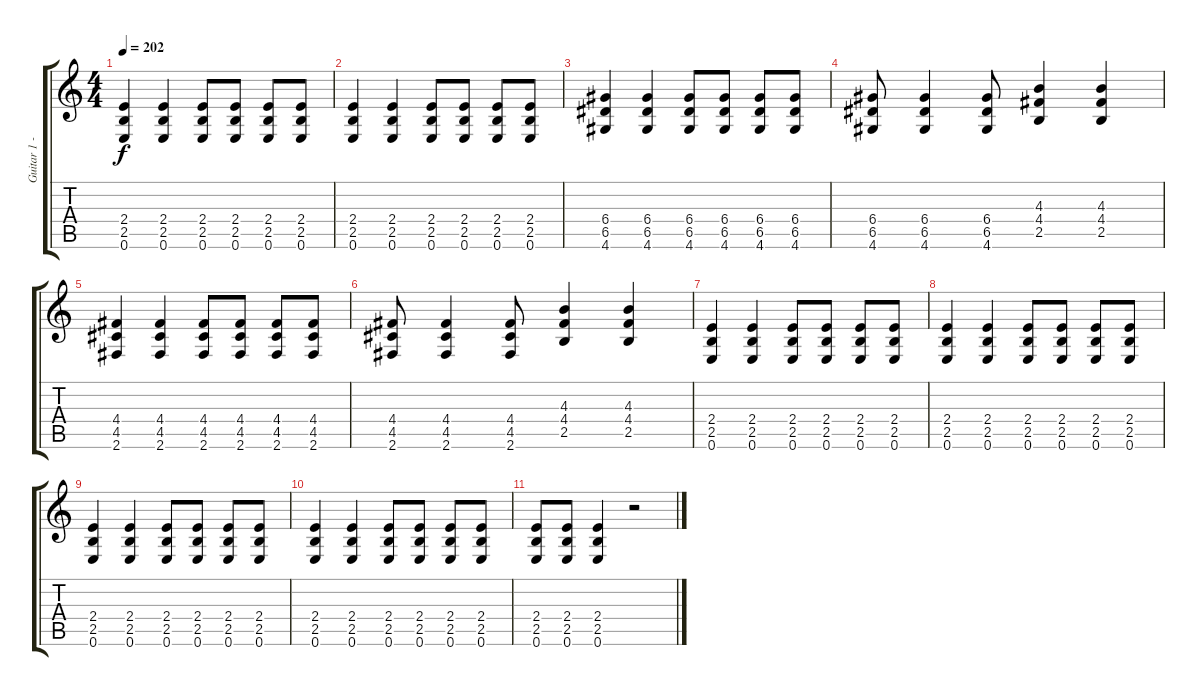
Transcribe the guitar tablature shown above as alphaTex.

\track ("Guitar 1 - Distortion" "Guitar 1 -") {instrument distortionguitar}
\staff {score tabs}
\tuning (E4 B3 G3 D3 A2 E2) {hide}
\ts (4 4)
\tempo 202
\clef g2
\ks c
(2.4 2.5 0.6).4{dy f} (2.4 2.5 0.6).4 (2.4 2.5 0.6).8 (2.4 2.5 0.6).8 (2.4 2.5 0.6).8 (2.4 2.5 0.6).8 |
(2.4 2.5 0.6).4 (2.4 2.5 0.6).4 (2.4 2.5 0.6).8 (2.4 2.5 0.6).8 (2.4 2.5 0.6).8 (2.4 2.5 0.6).8 |
(6.4 6.5 4.6).4 (6.4 6.5 4.6).4 (6.4 6.5 4.6).8 (6.4 6.5 4.6).8 (6.4 6.5 4.6).8 (6.4 6.5 4.6).8 |
(6.4 6.5 4.6).8 (6.4 6.5 4.6).4 (6.4 6.5 4.6).8 (4.3 4.4 2.5).4 (4.3 4.4 2.5).4 |
(4.4 4.5 2.6).4 (4.4 4.5 2.6).4 (4.4 4.5 2.6).8 (4.4 4.5 2.6).8 (4.4 4.5 2.6).8 (4.4 4.5 2.6).8 |
(4.4 4.5 2.6).8 (4.4 4.5 2.6).4 (4.4 4.5 2.6).8 (4.3 4.4 2.5).4 (4.3 4.4 2.5).4 |
(2.4 2.5 0.6).4 (2.4 2.5 0.6).4 (2.4 2.5 0.6).8 (2.4 2.5 0.6).8 (2.4 2.5 0.6).8 (2.4 2.5 0.6).8 |
(2.4 2.5 0.6).4 (2.4 2.5 0.6).4 (2.4 2.5 0.6).8 (2.4 2.5 0.6).8 (2.4 2.5 0.6).8 (2.4 2.5 0.6).8 |
(2.4 2.5 0.6).4 (2.4 2.5 0.6).4 (2.4 2.5 0.6).8 (2.4 2.5 0.6).8 (2.4 2.5 0.6).8 (2.4 2.5 0.6).8 |
(2.4 2.5 0.6).4 (2.4 2.5 0.6).4 (2.4 2.5 0.6).8 (2.4 2.5 0.6).8 (2.4 2.5 0.6).8 (2.4 2.5 0.6).8 |
(2.4 2.5 0.6).8 (2.4 2.5 0.6).8 (2.4 2.5 0.6).4 r.2
